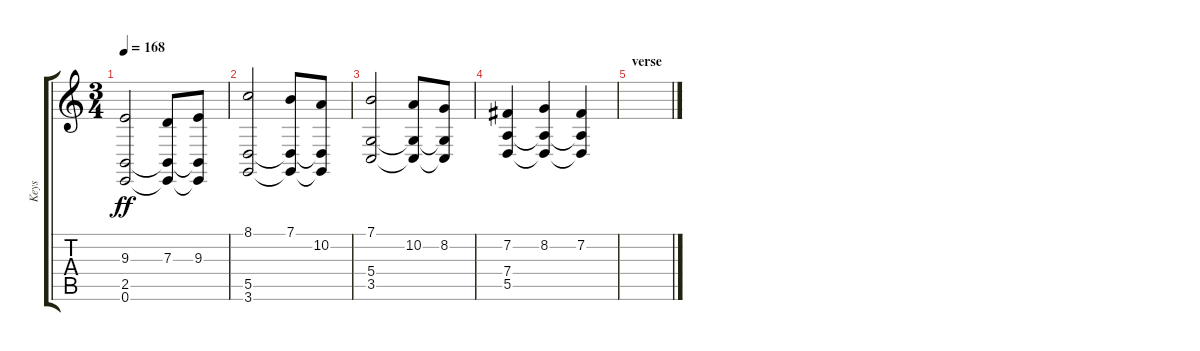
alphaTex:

\track ("Keys" "Keys") {instrument synthstrings1}
\staff {score tabs}
\tuning (E4 B3 G3 D3 A2 E2) {hide}
\ts (3 4)
\tempo 168
\clef g2
\ks c
(9.3 2.5 0.6).2{dy ff} (7.3 2.5{t} 0.6{t}).8 (9.3 2.5{t} 0.6{t}).8 |
(8.1 5.5 3.6).2 (7.1 5.5{t} 3.6{t}).8 (10.2 5.5{t} 3.6{t}).8 |
(7.1 5.4 3.5).2 (10.2 5.4{t} 3.5{t}).8 (8.2 5.4{t} 3.5{t}).8 |
(7.2 7.4 5.5).4 (8.2 7.4{t} 5.5{t}).4 (7.2 7.4{t} 5.5{t}).4 |
\section ("" "verse")
